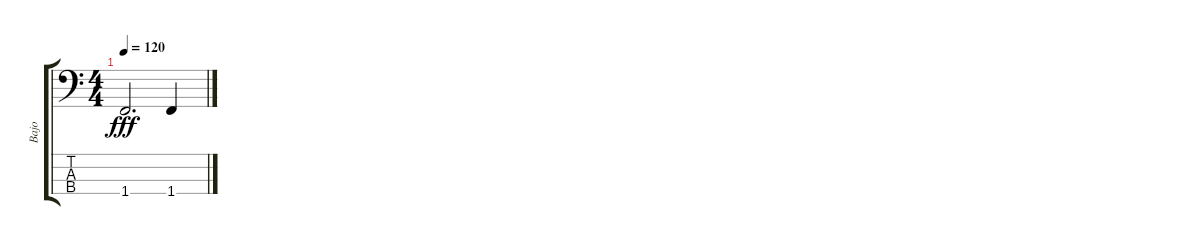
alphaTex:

\track ("Bajo" "Bajo") {instrument electricbassfinger}
\staff {score tabs}
\tuning (G2 D2 A1 E1) {hide}
\ts (4 4)
\tempo 120
\clef f4
\ks c
1.4.2{d dy fff volume 1} 1.4.4
